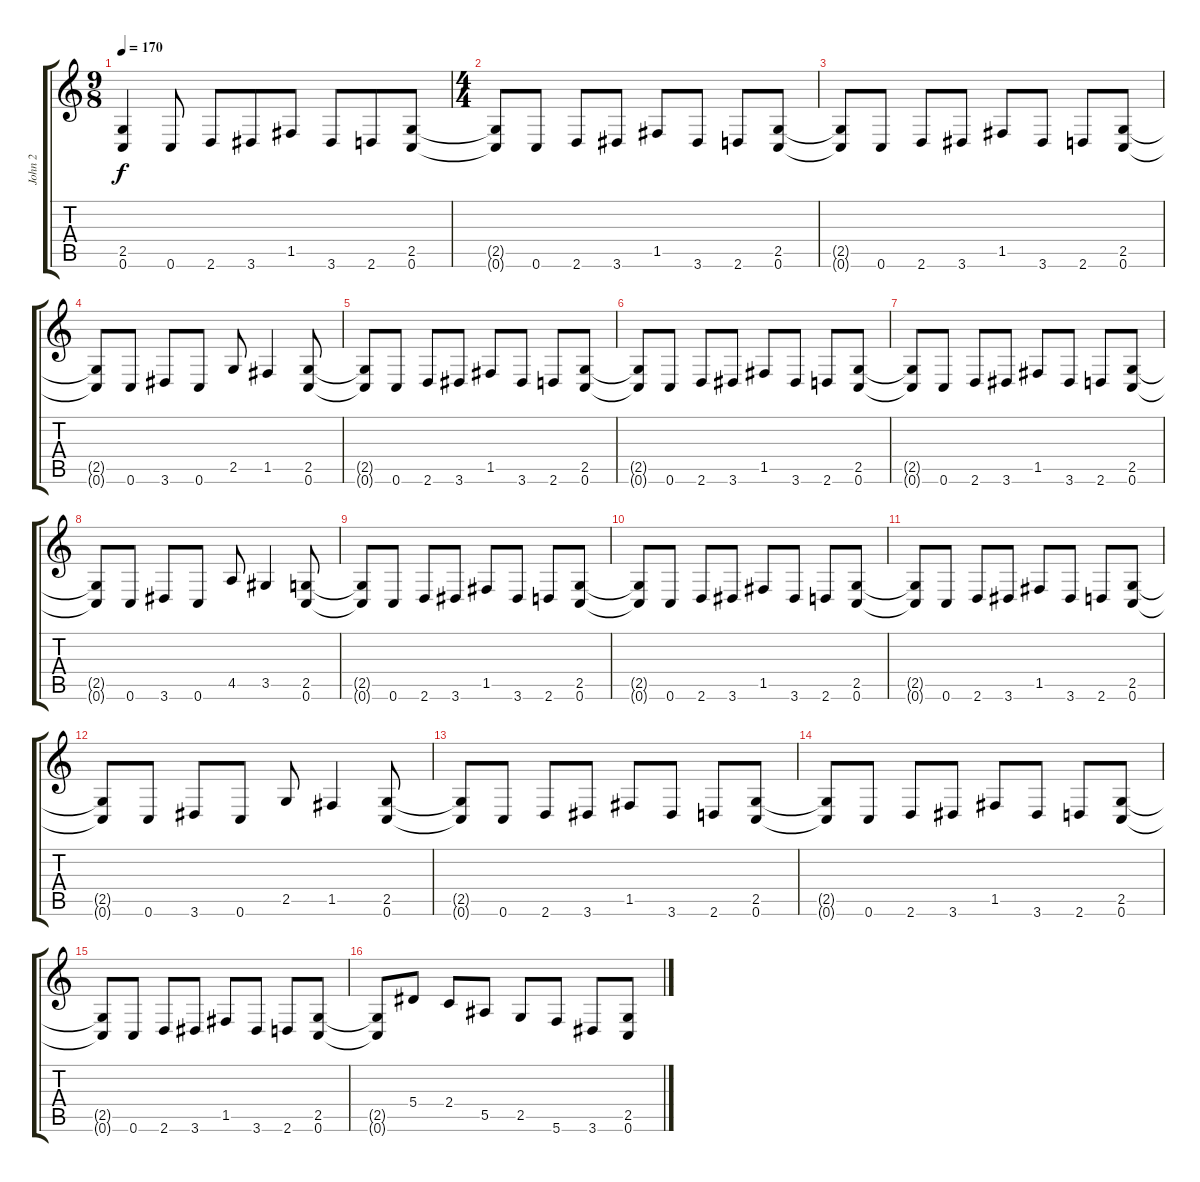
\track ("John 2" "John 2") {instrument distortionguitar}
\staff {score tabs}
\tuning (C4 G3 Eb3 Bb2 F2 C2) {hide}
\ts (9 8)
\tempo 170
\clef g2
\ks c
(2.5 0.6).4{dy f} 0.6.8 2.6.8 3.6.8 1.5.8 3.6.8 2.6.8 (2.5 0.6).8 |
\ts (4 4)
(2.5{t} 0.6{t}).8 0.6.8 2.6.8 3.6.8 1.5.8 3.6.8 2.6.8 (2.5 0.6).8 |
(2.5{t} 0.6{t}).8 0.6.8 2.6.8 3.6.8 1.5.8 3.6.8 2.6.8 (2.5 0.6).8 |
(2.5{t} 0.6{t}).8 0.6.8 3.6.8 0.6.8 2.5.8 1.5.4 (2.5 0.6).8 |
(2.5{t} 0.6{t}).8 0.6.8 2.6.8 3.6.8 1.5.8 3.6.8 2.6.8 (2.5 0.6).8 |
(2.5{t} 0.6{t}).8 0.6.8 2.6.8 3.6.8 1.5.8 3.6.8 2.6.8 (2.5 0.6).8 |
(2.5{t} 0.6{t}).8 0.6.8 2.6.8 3.6.8 1.5.8 3.6.8 2.6.8 (2.5 0.6).8 |
(2.5{t} 0.6{t}).8 0.6.8 3.6.8 0.6.8 4.5.8 3.5.4 (2.5 0.6).8 |
(2.5{t} 0.6{t}).8 0.6.8 2.6.8 3.6.8 1.5.8 3.6.8 2.6.8 (2.5 0.6).8 |
(2.5{t} 0.6{t}).8 0.6.8 2.6.8 3.6.8 1.5.8 3.6.8 2.6.8 (2.5 0.6).8 |
(2.5{t} 0.6{t}).8 0.6.8 2.6.8 3.6.8 1.5.8 3.6.8 2.6.8 (2.5 0.6).8 |
(2.5{t} 0.6{t}).8 0.6.8 3.6.8 0.6.8 2.5.8 1.5.4 (2.5 0.6).8 |
(2.5{t} 0.6{t}).8 0.6.8 2.6.8 3.6.8 1.5.8 3.6.8 2.6.8 (2.5 0.6).8 |
(2.5{t} 0.6{t}).8 0.6.8 2.6.8 3.6.8 1.5.8 3.6.8 2.6.8 (2.5 0.6).8 |
(2.5{t} 0.6{t}).8 0.6.8 2.6.8 3.6.8 1.5.8 3.6.8 2.6.8 (2.5 0.6).8 |
(2.5{t} 0.6{t}).8 5.4.8 2.4.8 5.5.8 2.5.8 5.6.8 3.6.8 (2.5 0.6).8
